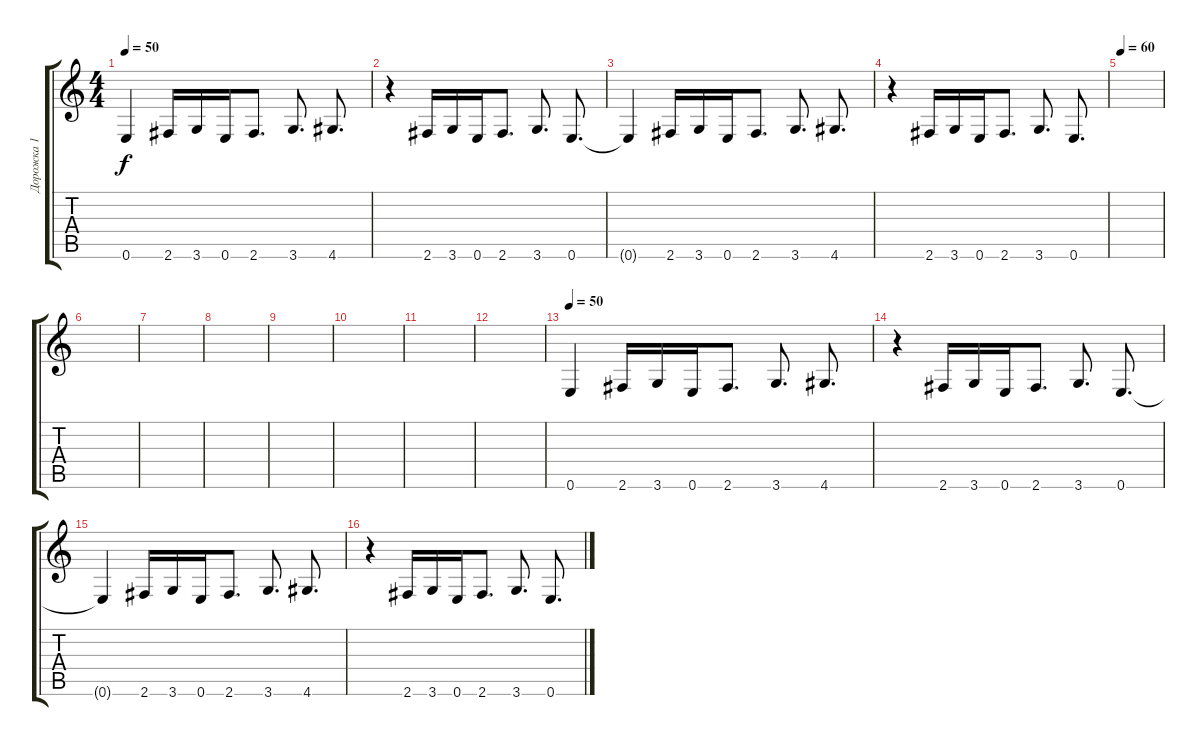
\track ("Дорожка 1" "Дорожка 1") {instrument acousticguitarsteel}
\staff {score tabs}
\tuning (E4 B3 G3 D3 A2 E2) {hide}
\ts (4 4)
\tempo 50
\clef g2
\ks c
0.6{t}.4{dy f} 2.6.16 3.6.16 0.6.16 2.6.8{d} 3.6.8{d} 4.6.8{d} |
r.4 2.6.16 3.6.16 0.6.16 2.6.8{d} 3.6.8{d} 0.6.8{d} |
0.6{t}.4 2.6.16 3.6.16 0.6.16 2.6.8{d} 3.6.8{d} 4.6.8{d} |
r.4 2.6.16 3.6.16 0.6.16 2.6.8{d} 3.6.8{d} 0.6.8{d} |
\tempo 60
|
|
|
|
|
|
|
|
\tempo 50
0.6.4 2.6.16 3.6.16 0.6.16 2.6.8{d} 3.6.8{d} 4.6.8{d} |
r.4 2.6.16 3.6.16 0.6.16 2.6.8{d} 3.6.8{d} 0.6.8{d} |
0.6{t}.4 2.6.16 3.6.16 0.6.16 2.6.8{d} 3.6.8{d} 4.6.8{d} |
r.4 2.6.16 3.6.16 0.6.16 2.6.8{d} 3.6.8{d} 0.6.8{d}
